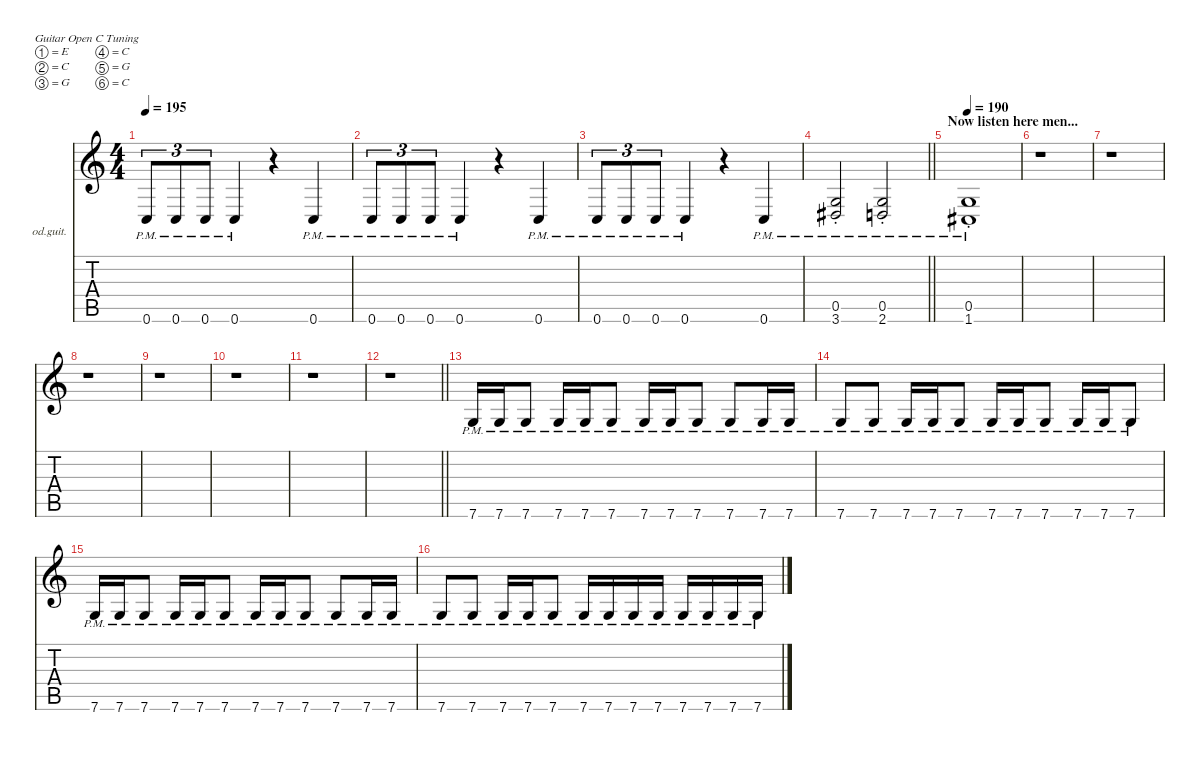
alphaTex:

\defaultSystemsLayout 4
\hideDynamics
\bracketExtendMode nobrackets
\firstSystemTrackNameOrientation horizontal
\otherSystemsTrackNameOrientation horizontal
\track ("Dave" "od.guit.") {instrument overdrivenguitar}
\staff {score tabs}
\tuning (E4 C4 G3 C3 G2 C2)
\ts (4 4)
\tempo 195
\clef g2
\ks c
0.6{pm}.8{tu (3 2) dy f beam Up} 0.6{pm}.8{tu (3 2) beam Up} 0.6{pm}.8{tu (3 2) beam Up} 0.6{pm}.4{beam Up} r.4{beam Up} 0.6{pm}.4{beam Up} |
0.6{pm}.8{tu (3 2) beam Up} 0.6{pm}.8{tu (3 2) beam Up} 0.6{pm}.8{tu (3 2) beam Up} 0.6{pm}.4{beam Up} r.4{beam Up} 0.6{pm}.4{beam Up} |
0.6{pm}.8{tu (3 2) beam Up} 0.6{pm}.8{tu (3 2) beam Up} 0.6{pm}.8{tu (3 2) beam Up} 0.6{pm}.4{beam Up} r.4{beam Up} 0.6{pm}.4{beam Up} |
\barLineRight lightlight
(0.5{pm st} 3.6{pm st acc #}).2{beam Up} (0.5{pm st} 2.6{pm st}).2{beam Up} |
\section ("" "Now listen here men...")
\tempo 190
(0.5{pm st} 1.6{pm st acc #}).1{beam Up} |
r.1{beam Down} |
r.1{beam Down} |
r.1{beam Down} |
r.1{beam Down} |
r.1{beam Down} |
r.1{beam Down} |
\barLineRight lightlight
r.1{beam Down} |
\section ("" "")
7.6{pm}.16{beam Up} 7.6{pm}.16{beam Up} 7.6{pm}.8{beam Up} 7.6{pm}.16{beam Up} 7.6{pm}.16{beam Up} 7.6{pm}.8{beam Up} 7.6{pm}.16{beam Up} 7.6{pm}.16{beam Up} 7.6{pm}.8{beam Up} 7.6{pm}.8{beam Up} 7.6{pm}.16{beam Up} 7.6{pm}.16{beam Up} |
7.6{pm}.8{beam Up} 7.6{pm}.8{beam Up} 7.6{pm}.16{beam Up} 7.6{pm}.16{beam Up} 7.6{pm}.8{beam Up} 7.6{pm}.16{beam Up} 7.6{pm}.16{beam Up} 7.6{pm}.8{beam Up} 7.6{pm}.16{beam Up} 7.6{pm}.16{beam Up} 7.6{pm}.8{beam Up} |
7.6{pm}.16{beam Up} 7.6{pm}.16{beam Up} 7.6{pm}.8{beam Up} 7.6{pm}.16{beam Up} 7.6{pm}.16{beam Up} 7.6{pm}.8{beam Up} 7.6{pm}.16{beam Up} 7.6{pm}.16{beam Up} 7.6{pm}.8{beam Up} 7.6{pm}.8{beam Up} 7.6{pm}.16{beam Up} 7.6{pm}.16{beam Up} |
7.6{pm}.8{beam Up} 7.6{pm}.8{beam Up} 7.6{pm}.16{beam Up} 7.6{pm}.16{beam Up} 7.6{pm}.8{beam Up} 7.6{pm}.16{beam Up} 7.6{pm}.16{beam Up} 7.6{pm}.16{beam Up} 7.6{pm}.16{beam Up} 7.6{pm}.16{beam Up} 7.6{pm}.16{beam Up} 7.6{pm}.16{beam Up} 7.6{pm}.16{beam Up}
